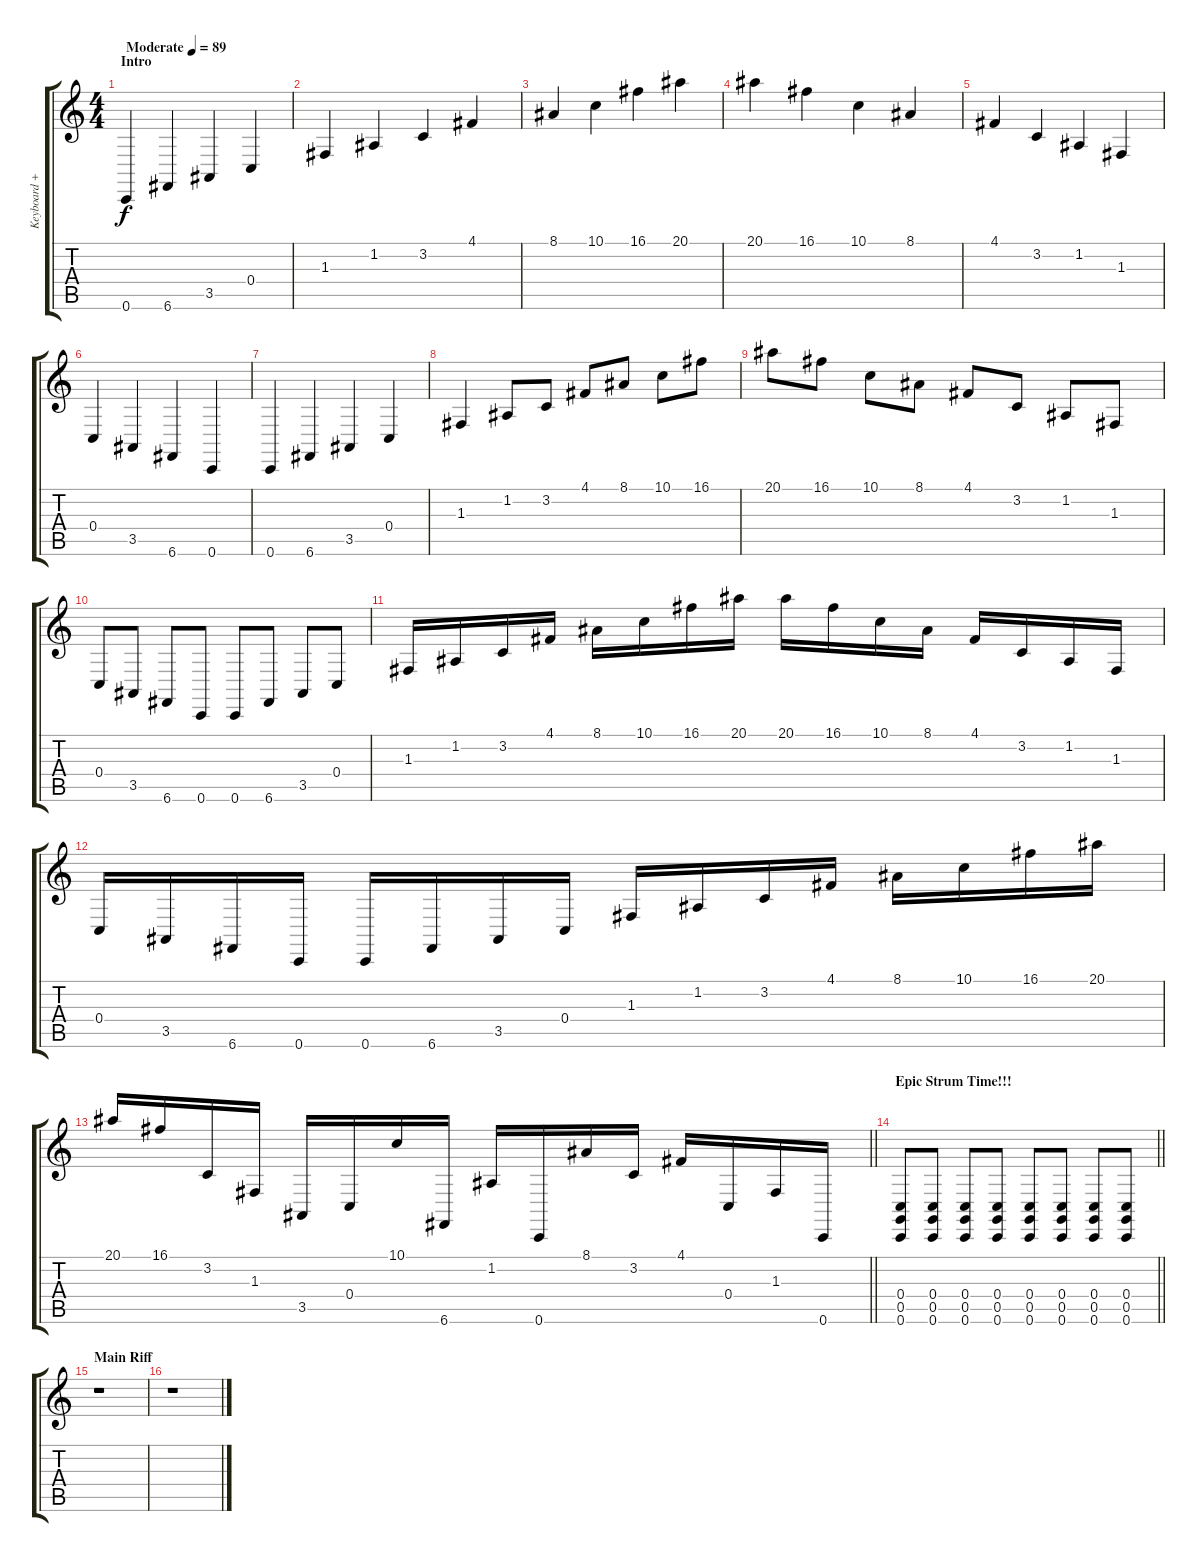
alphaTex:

\track ("Keyboard + Vocals" "Keyboard +") {instrument lead1square}
\staff {score tabs}
\tuning (D4 A3 F3 C3 G2 C2) {hide}
\ts (4 4)
\section ("" "Intro")
\tempo (89 "Moderate")
\clef g2
\ks c
0.6.4{dy f instrument lead1square} 6.6.4 3.5.4 0.4.4 |
1.3.4 1.2.4 3.2.4 4.1.4 |
8.1.4 10.1.4 16.1.4 20.1.4 |
20.1.4 16.1.4 10.1.4 8.1.4 |
4.1.4 3.2.4 1.2.4 1.3.4 |
0.4.4 3.5.4 6.6.4 0.6.4 |
0.6.4 6.6.4 3.5.4 0.4.4 |
1.3.4 1.2.8 3.2.8 4.1.8 8.1.8 10.1.8 16.1.8 |
20.1.8 16.1.8 10.1.8 8.1.8 4.1.8 3.2.8 1.2.8 1.3.8 |
0.4.8 3.5.8 6.6.8 0.6.8 0.6.8 6.6.8 3.5.8 0.4.8 |
1.3.16 1.2.16 3.2.16 4.1.16 8.1.16 10.1.16 16.1.16 20.1.16 20.1.16 16.1.16 10.1.16 8.1.16 4.1.16 3.2.16 1.2.16 1.3.16 |
0.4.16 3.5.16 6.6.16 0.6.16 0.6.16 6.6.16 3.5.16 0.4.16 1.3.16 1.2.16 3.2.16 4.1.16 8.1.16 10.1.16 16.1.16 20.1.16 |
\barLineRight lightlight
20.1.16 16.1.16 3.2.16 1.3.16 3.5.16 0.4.16 10.1.16 6.6.16 1.2.16 0.6.16 8.1.16 3.2.16 4.1.16 0.4.16 1.3.16 0.6.16 |
\section ("" "Epic Strum Time!!!")
\barLineRight lightlight
(0.4 0.5 0.6).8 (0.4 0.5 0.6).8 (0.4 0.5 0.6).8 (0.4 0.5 0.6).8 (0.4 0.5 0.6).8 (0.4 0.5 0.6).8 (0.4 0.5 0.6).8 (0.4 0.5 0.6).8 |
\section ("" "Main Riff")
r.1 |
r.1
